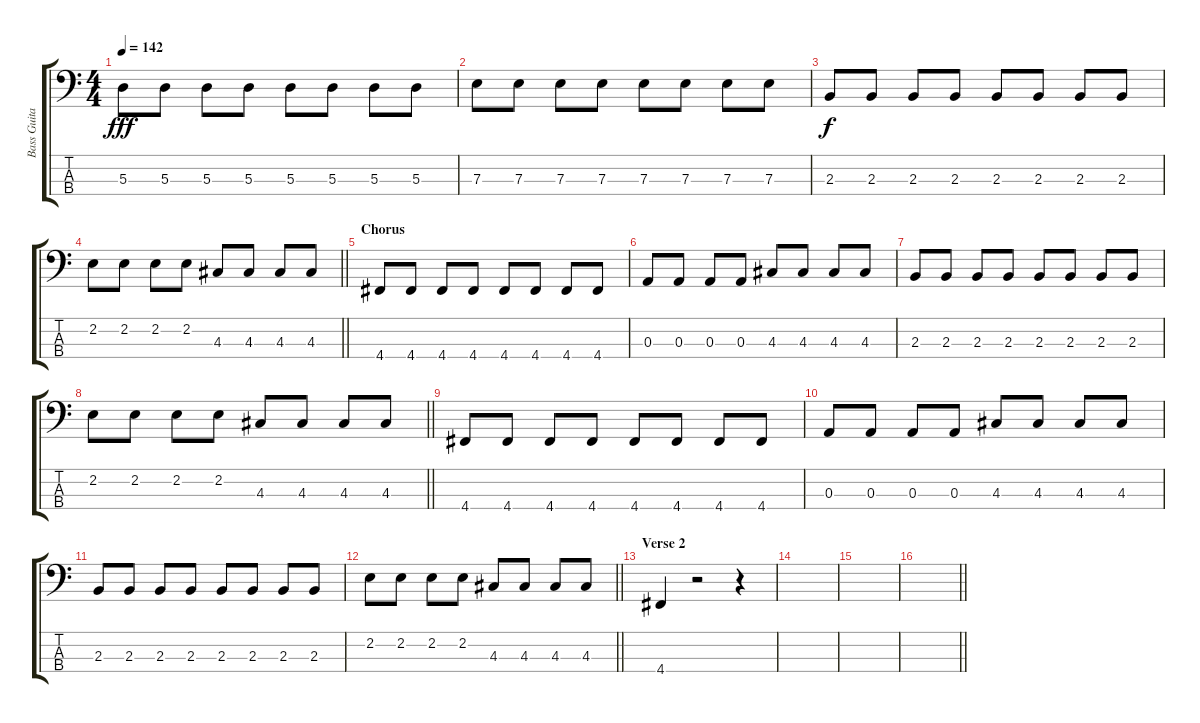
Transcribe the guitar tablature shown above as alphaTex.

\track ("Bass Guitar" "Bass Guita") {instrument electricbasspick}
\staff {score tabs}
\tuning (G2 D2 A1 D1) {hide}
\ts (4 4)
\tempo 142
\clef f4
\ks c
5.3.8{dy fff} 5.3.8 5.3.8 5.3.8 5.3.8 5.3.8 5.3.8 5.3.8 |
7.3.8 7.3.8 7.3.8 7.3.8 7.3.8 7.3.8 7.3.8 7.3.8 |
2.3.8{dy f} 2.3.8 2.3.8 2.3.8 2.3.8 2.3.8 2.3.8 2.3.8 |
\barLineRight lightlight
2.2.8 2.2.8 2.2.8 2.2.8 4.3.8 4.3.8 4.3.8 4.3.8 |
\section ("" "Chorus")
4.4.8 4.4.8 4.4.8 4.4.8 4.4.8 4.4.8 4.4.8 4.4.8 |
0.3.8 0.3.8 0.3.8 0.3.8 4.3.8 4.3.8 4.3.8 4.3.8 |
2.3.8 2.3.8 2.3.8 2.3.8 2.3.8 2.3.8 2.3.8 2.3.8 |
\barLineRight lightlight
2.2.8 2.2.8 2.2.8 2.2.8 4.3.8 4.3.8 4.3.8 4.3.8 |
4.4.8 4.4.8 4.4.8 4.4.8 4.4.8 4.4.8 4.4.8 4.4.8 |
0.3.8 0.3.8 0.3.8 0.3.8 4.3.8 4.3.8 4.3.8 4.3.8 |
2.3.8 2.3.8 2.3.8 2.3.8 2.3.8 2.3.8 2.3.8 2.3.8 |
\barLineRight lightlight
2.2.8 2.2.8 2.2.8 2.2.8 4.3.8 4.3.8 4.3.8 4.3.8 |
\section ("" "Verse 2")
4.4.4 r.2 r.4 |
|
|
\barLineRight lightlight
